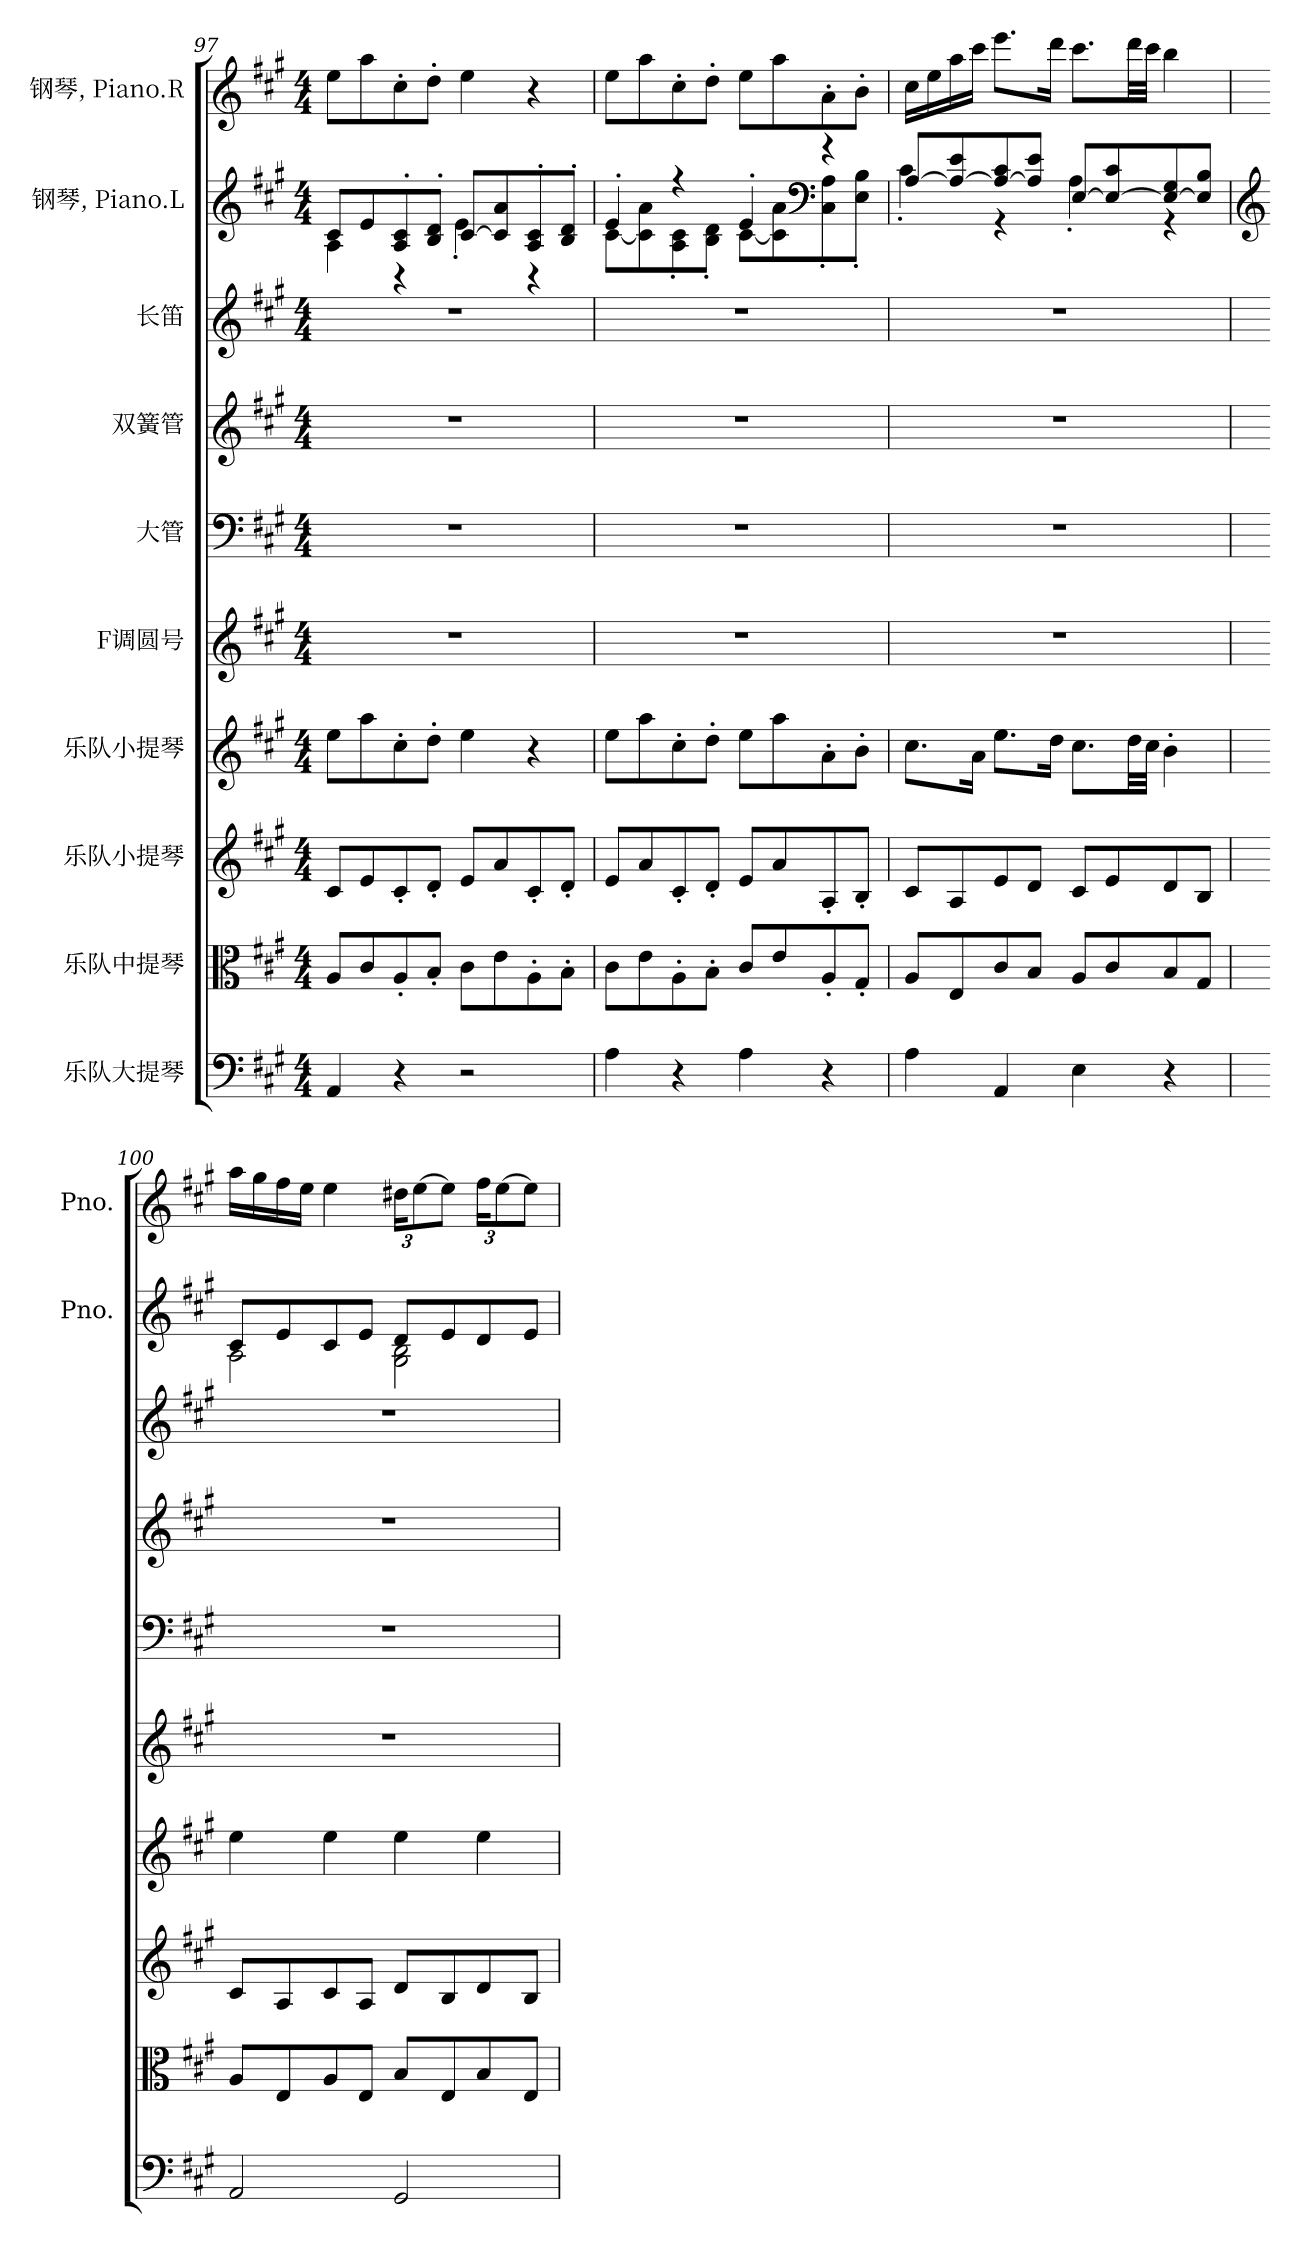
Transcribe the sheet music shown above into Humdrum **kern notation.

**kern	**kern	**kern	**kern	**kern	**kern	**kern	**kern	**kern	**kern
*part10	*part9	*part8	*part7	*part6	*part5	*part4	*part3	*part2	*part1
*staff10	*staff9	*staff8	*staff7	*staff6	*staff5	*staff4	*staff3	*staff2	*staff1
*I"乐队大提琴	*I"乐队中提琴	*I"乐队小提琴	*I"乐队小提琴	*I"F调圆号	*I"大管	*I"双簧管	*I"长笛	*I"钢琴, Piano.L	*I"钢琴, Piano.R
*	*	*	*	*	*	*	*	*I'Pno.	*I'Pno.
*clefF4	*clefC3	*clefG2	*clefG2	*clefG2	*clefF4	*clefG2	*clefG2	*clefG2	*clefG2
*	*	*	*	*ITrd4c7	*	*	*	*	*
*k[f#c#g#]	*k[f#c#g#]	*k[f#c#g#]	*k[f#c#g#]	*k[f#c#]	*k[f#c#g#]	*k[f#c#g#]	*k[f#c#g#]	*k[f#c#g#]	*k[f#c#g#]
*M4/4	*M4/4	*M4/4	*M4/4	*M4/4	*M4/4	*M4/4	*M4/4	*M4/4	*M4/4
=97	=97	=97	=97	=97	=97	=97	=97	=97	=97
*	*	*	*	*	*	*	*	*^	*
4AA/	8A/L	8c#/L	8ee\L	1r	1r	1r	1r	8c#/L	4A\	8ee\L
.	8c#/	8e/	8aa\	.	.	.	.	8e/	.	8aa\
4r	8A'/	8c#'/	8cc#'\	.	.	.	.	8A/' 8c#/'	4r	8cc#'\
.	8B'/J	8d'/J	8dd'\J	.	.	.	.	8B/' 8d/'J	.	8dd'\J
2r	8c#\L	8e/L	4ee\	.	.	.	.	[8c#/L	4e'\	4ee\
.	8e\	8a/	.	.	.	.	.	8c#/] 8a/	.	.
.	8A'\	8c#'/	4r	.	.	.	.	8A/' 8c#/'	4r	4r
.	8B'\J	8d'/J	.	.	.	.	.	8B/' 8d/'J	.	.
!!LO:PB:g=z
=98	=98	=98	=98	=98	=98	=98	=98	=98	=98	=98
4A\	8c#\L	8e/L	8ee\L	1r	1r	1r	1r	4e'/	[8c#\L	8ee\L
.	8e\	8a/	8aa\	.	.	.	.	.	8c#\] 8a\	8aa\
4r	8A'\	8c#'/	8cc#'\	.	.	.	.	4r	8A\' 8c#\'	8cc#'\
.	8B'\J	8d'/J	8dd'\J	.	.	.	.	.	8B\' 8d\'J	8dd'\J
4A\	8c#/L	8e/L	8ee\L	.	.	.	.	4e'/	[8c#\L	8ee\L
.	8e/	8a/	8aa\	.	.	.	.	.	8c#\] 8a\	8aa\
*	*	*	*	*	*	*	*	*clefF4	*	*
4r	8A'/	8A'/	8a'\	.	.	.	.	4r	8C#\' 8A\'	8a'\
.	8G#'/J	8B'/J	8b'\J	.	.	.	.	.	8E\' 8B\'J	8b'\J
=99	=99	=99	=99	=99	=99	=99	=99	=99	=99	=99
4A\	8A/L	8c#/L	8.cc#\L	1r	1r	1r	1r	[8A/L	4c#'\	16cc#\LL
.	.	.	.	.	.	.	.	.	.	16ee\
.	8E/	8A/	.	.	.	.	.	8A/_ 8e/	.	16aa\
.	.	.	16a\Jk	.	.	.	.	.	.	16ccc#\JJ
4AA/	8c#/	8e/	8.ee\L	.	.	.	.	8A/_ 8c#/	4r	8.eee\L
.	8B/J	8d/J	.	.	.	.	.	8A/] 8e/J	.	.
.	.	.	16dd\Jk	.	.	.	.	.	.	16ddd\Jk
4E\	8A/L	8c#/L	8.cc#\L	.	.	.	.	[8E/L	4A'\	8.ccc#\L
.	8c#/	8e/	.	.	.	.	.	8E/_ 8c#/	.	.
.	.	.	32dd\LL	.	.	.	.	.	.	32ddd\LL
.	.	.	32cc#\JJJ	.	.	.	.	.	.	32ccc#\JJJ
4r	8B/	8d/	4b'\	.	.	.	.	8E/_ 8G#/	4r	4bb\
.	8G#/J	8B/J	.	.	.	.	.	8E/] 8B/J	.	.
!!LO:PB:g=z
=100	=100	=100	=100	=100	=100	=100	=100	=100	=100	=100
*	*	*	*	*	*	*	*	*clefG2	*	*
2AA/	8A/L	8c#/L	4ee\	1r	1r	1r	1r	8c#/L	2A\	16aa\LL
.	.	.	.	.	.	.	.	.	.	16gg#\
.	8E/	8A/	.	.	.	.	.	8e/	.	16ff#\
.	.	.	.	.	.	.	.	.	.	16ee\JJ
.	8A/	8c#/	4ee\	.	.	.	.	8c#/	.	4ee\
.	8E/J	8A/J	.	.	.	.	.	8e/J	.	.
*	*	*	*	*	*	*	*	*	*	*Xbrackettup
2GG#/	8B/L	8d/L	4ee\	.	.	.	.	8d/L	2G#\ 2B\	24dd#X\KL
.	.	.	.	.	.	.	.	.	.	[12ee\
.	8E/	8B/	.	.	.	.	.	8e/	.	8ee\J]
.	8B/	8d/	4ee\	.	.	.	.	8d/	.	24ff#\KL
.	.	.	.	.	.	.	.	.	.	[12ee\
.	8E/J	8B/J	.	.	.	.	.	8e/J	.	8ee\J]
*	*	*	*	*	*	*	*	*v	*v	*
=	=	=	=	=	=	=	=	=	=
*-	*-	*-	*-	*-	*-	*-	*-	*-	*-
